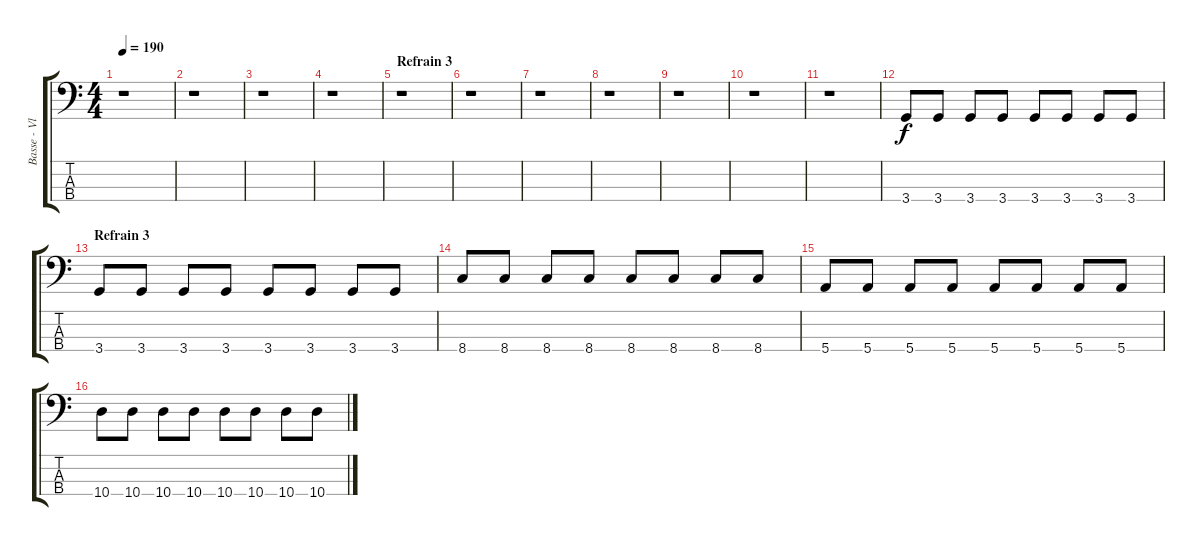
\track ("Basse - Vlad" "Basse - Vl") {instrument electricbassfinger}
\staff {score tabs}
\tuning (G2 D2 A1 E1) {hide}
\ts (4 4)
\tempo 190
\clef f4
\ks c
r.1{dy f} |
r.1 |
r.1 |
r.1 |
\section ("" "Refrain 3")
r.1 |
r.1 |
r.1 |
r.1 |
r.1 |
r.1 |
r.1 |
3.4.8 3.4.8 3.4.8 3.4.8 3.4.8 3.4.8 3.4.8 3.4.8 |
\section ("" "Refrain 3")
3.4.8 3.4.8 3.4.8 3.4.8 3.4.8 3.4.8 3.4.8 3.4.8 |
8.4.8 8.4.8 8.4.8 8.4.8 8.4.8 8.4.8 8.4.8 8.4.8 |
5.4.8 5.4.8 5.4.8 5.4.8 5.4.8 5.4.8 5.4.8 5.4.8 |
10.4.8 10.4.8 10.4.8 10.4.8 10.4.8 10.4.8 10.4.8 10.4.8
